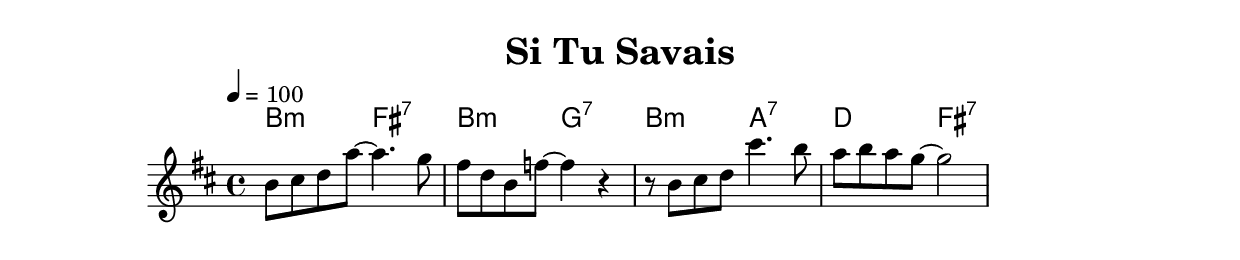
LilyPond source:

\version "2.19.17"
\language "english"

\header {
 title = "Si Tu Savais"
}

global = {
  \time 4/4
  \key b \minor
  \tempo 4=100
}

chordNames = \chordmode {
  b2:m fs2:7   b2:m g2:7
  b2:m a2:7   d2 fs2:7

}

melody = \relative c'' {
  \global
 b8 cs d a' ~ a4. g8
 fs8 d b f'8 ~ f4 r4
  r8 b,8 cs d  cs'4. b8
  a8 b a g ~ g2
}


\score {
  <<
    \new ChordNames {\chordNames}
    \new Staff       { \melody }
  >>
  \layout { }
}

